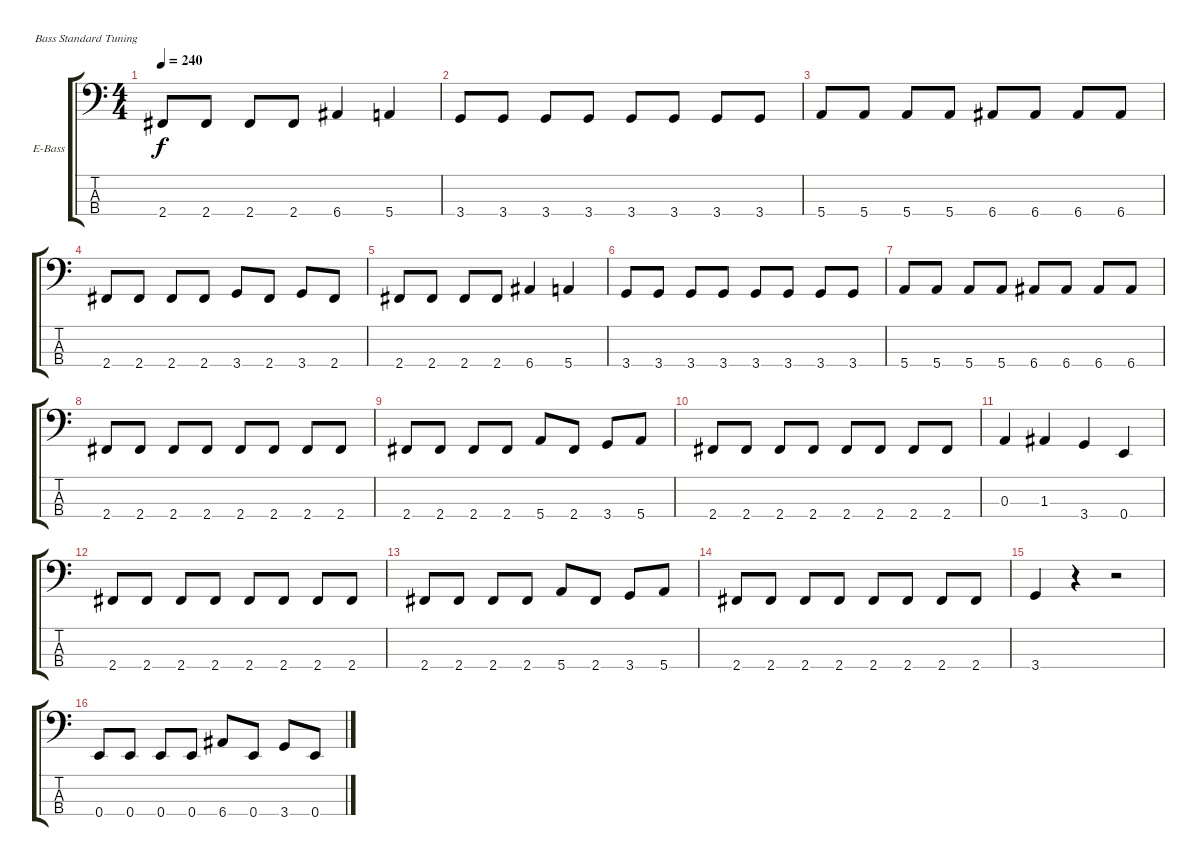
\bracketExtendMode groupsimilarinstruments
\firstSystemTrackNameOrientation horizontal
\otherSystemsTrackNameOrientation horizontal
\track ("Äîðîæêà 2" "E-Bass") {instrument electricbassfinger}
\staff {score tabs}
\tuning (G2 D2 A1 E1)
\ts (4 4)
\tempo 240
\clef f4
\ks c
2.4.8{dy f} 2.4.8 2.4.8 2.4.8 6.4.4 5.4.4 |
3.4.8 3.4.8 3.4.8 3.4.8 3.4.8 3.4.8 3.4.8 3.4.8 |
5.4.8 5.4.8 5.4.8 5.4.8 6.4.8 6.4.8 6.4.8 6.4.8 |
2.4.8 2.4.8 2.4.8 2.4.8 3.4.8 2.4.8 3.4.8 2.4.8 |
2.4.8 2.4.8 2.4.8 2.4.8 6.4.4 5.4.4 |
3.4.8 3.4.8 3.4.8 3.4.8 3.4.8 3.4.8 3.4.8 3.4.8 |
5.4.8 5.4.8 5.4.8 5.4.8 6.4.8 6.4.8 6.4.8 6.4.8 |
2.4.8 2.4.8 2.4.8 2.4.8 2.4.8 2.4.8 2.4.8 2.4.8 |
2.4.8 2.4.8 2.4.8 2.4.8 5.4.8 2.4.8 3.4.8 5.4.8 |
2.4.8 2.4.8 2.4.8 2.4.8 2.4.8 2.4.8 2.4.8 2.4.8 |
0.3.4 1.3.4 3.4.4 0.4.4 |
2.4.8 2.4.8 2.4.8 2.4.8 2.4.8 2.4.8 2.4.8 2.4.8 |
2.4.8 2.4.8 2.4.8 2.4.8 5.4.8 2.4.8 3.4.8 5.4.8 |
2.4.8 2.4.8 2.4.8 2.4.8 2.4.8 2.4.8 2.4.8 2.4.8 |
3.4.4 r.4 r.2 |
0.4.8 0.4.8 0.4.8 0.4.8 6.4.8 0.4.8 3.4.8 0.4.8
